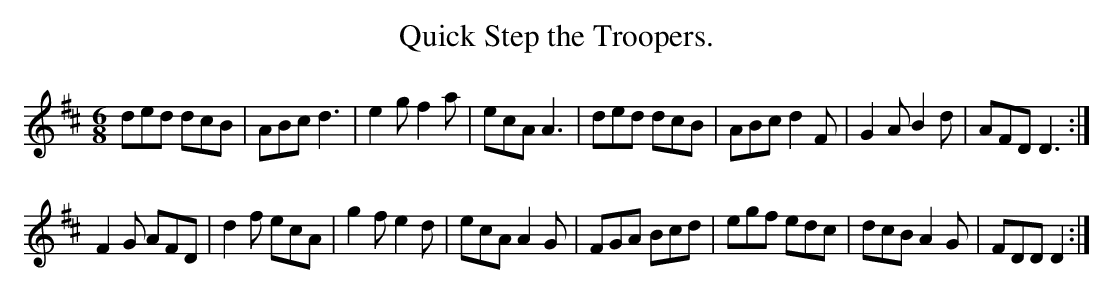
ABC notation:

X:1
T:Quick Step the Troopers.
L:1/8
M:6/8
K:D
ded dcB|ABc d3 |e2g f2a|ecA A3 |\
ded dcB|ABc d2F|G2A B2d|AFD D3:|
F2G AFD|d2f ecA|g2f e2d|ecA A2G|\
FGA Bcd|egf edc|dcB A2G|FDD D2:|
